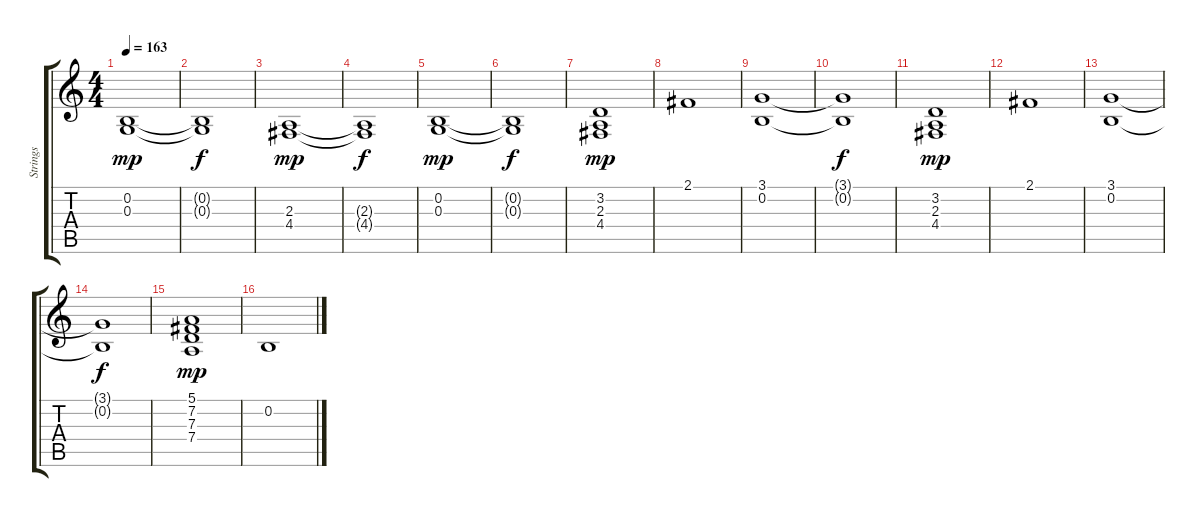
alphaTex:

\track ("Strings             " "Strings   ") {instrument stringensemble1}
\staff {score tabs}
\tuning (E4 B3 G3 D3 A2 E2) {hide}
\ts (4 4)
\tempo 163
\clef g2
\ks c
(0.2 0.3).1{dy mp} |
(0.2{t} 0.3{t}).1{dy f} |
(2.3 4.4).1{dy mp} |
(2.3{t} 4.4{t}).1{dy f} |
(0.2 0.3).1{dy mp} |
(0.2{t} 0.3{t}).1{dy f} |
(3.2 2.3 4.4).1{dy mp} |
2.1.1 |
(3.1 0.2).1 |
(3.1{t} 0.2{t}).1{dy f} |
(3.2 2.3 4.4).1{dy mp} |
2.1.1 |
(3.1 0.2).1 |
(3.1{t} 0.2{t}).1{dy f} |
(5.1 7.2 7.3 7.4).1{dy mp} |
0.2.1
